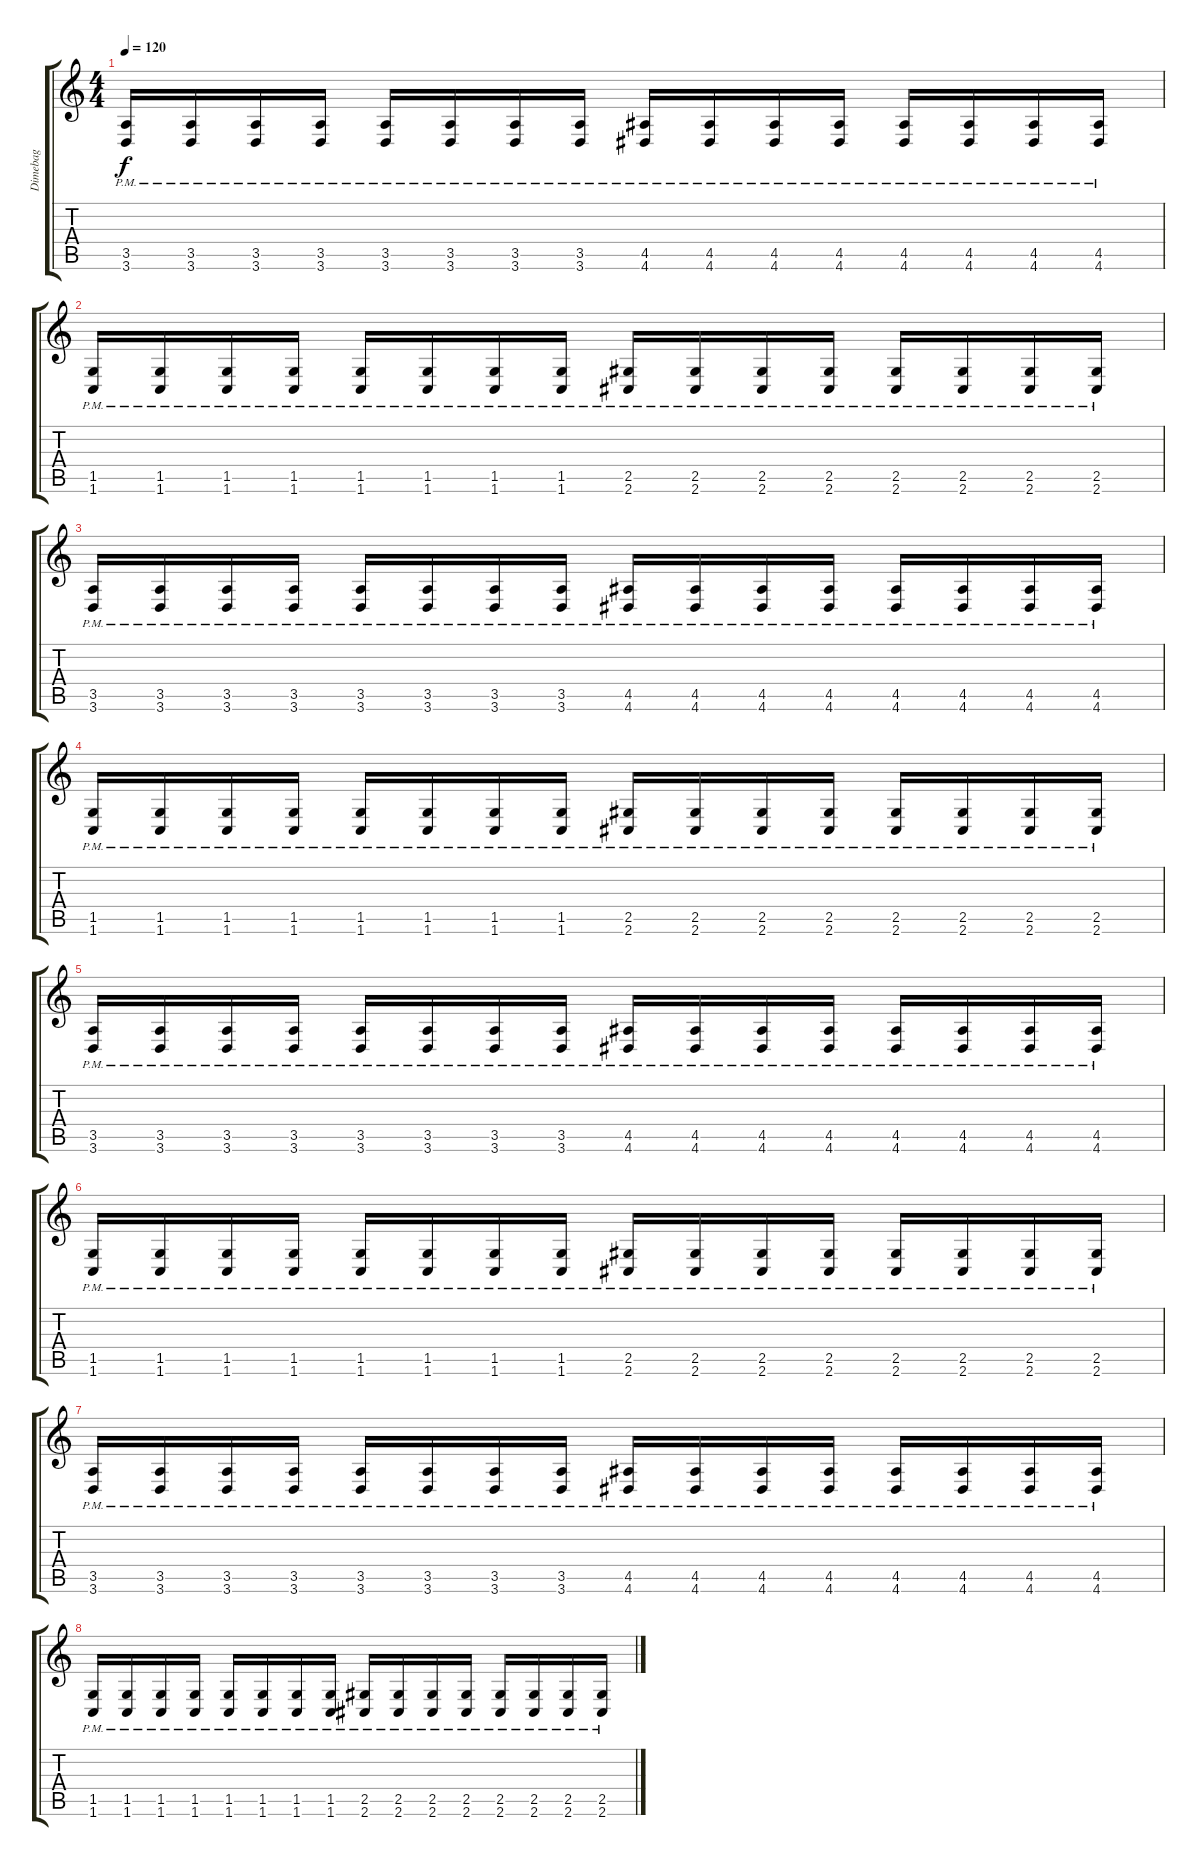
\track ("Dimebag" "Dimebag") {instrument overdrivenguitar}
\staff {score tabs}
\tuning (Db4 Ab3 E3 B2 Gb2 B1) {hide}
\ts (4 4)
\tempo 120
\clef g2
\ks c
(3.5{pm} 3.6{pm}).16{dy f} (3.5{pm} 3.6{pm}).16 (3.5{pm} 3.6{pm}).16 (3.5{pm} 3.6{pm}).16 (3.5{pm} 3.6{pm}).16 (3.5{pm} 3.6{pm}).16 (3.5{pm} 3.6{pm}).16 (3.5{pm} 3.6{pm}).16 (4.5{pm} 4.6{pm}).16 (4.5{pm} 4.6{pm}).16 (4.5{pm} 4.6{pm}).16 (4.5{pm} 4.6{pm}).16 (4.5{pm} 4.6{pm}).16 (4.5{pm} 4.6{pm}).16 (4.5{pm} 4.6{pm}).16 (4.5{pm} 4.6{pm}).16 |
(1.5{pm} 1.6{pm}).16 (1.5{pm} 1.6{pm}).16 (1.5{pm} 1.6{pm}).16 (1.5{pm} 1.6{pm}).16 (1.5{pm} 1.6{pm}).16 (1.5{pm} 1.6{pm}).16 (1.5{pm} 1.6{pm}).16 (1.5{pm} 1.6{pm}).16 (2.5{pm} 2.6{pm}).16 (2.5{pm} 2.6{pm}).16 (2.5{pm} 2.6{pm}).16 (2.5{pm} 2.6{pm}).16 (2.5{pm} 2.6{pm}).16 (2.5{pm} 2.6{pm}).16 (2.5{pm} 2.6{pm}).16 (2.5{pm} 2.6{pm}).16 |
(3.5{pm} 3.6{pm}).16 (3.5{pm} 3.6{pm}).16 (3.5{pm} 3.6{pm}).16 (3.5{pm} 3.6{pm}).16 (3.5{pm} 3.6{pm}).16 (3.5{pm} 3.6{pm}).16 (3.5{pm} 3.6{pm}).16 (3.5{pm} 3.6{pm}).16 (4.5{pm} 4.6{pm}).16 (4.5{pm} 4.6{pm}).16 (4.5{pm} 4.6{pm}).16 (4.5{pm} 4.6{pm}).16 (4.5{pm} 4.6{pm}).16 (4.5{pm} 4.6{pm}).16 (4.5{pm} 4.6{pm}).16 (4.5{pm} 4.6{pm}).16 |
(1.5{pm} 1.6{pm}).16 (1.5{pm} 1.6{pm}).16 (1.5{pm} 1.6{pm}).16 (1.5{pm} 1.6{pm}).16 (1.5{pm} 1.6{pm}).16 (1.5{pm} 1.6{pm}).16 (1.5{pm} 1.6{pm}).16 (1.5{pm} 1.6{pm}).16 (2.5{pm} 2.6{pm}).16 (2.5{pm} 2.6{pm}).16 (2.5{pm} 2.6{pm}).16 (2.5{pm} 2.6{pm}).16 (2.5{pm} 2.6{pm}).16 (2.5{pm} 2.6{pm}).16 (2.5{pm} 2.6{pm}).16 (2.5{pm} 2.6{pm}).16 |
(3.5{pm} 3.6{pm}).16 (3.5{pm} 3.6{pm}).16 (3.5{pm} 3.6{pm}).16 (3.5{pm} 3.6{pm}).16 (3.5{pm} 3.6{pm}).16 (3.5{pm} 3.6{pm}).16 (3.5{pm} 3.6{pm}).16 (3.5{pm} 3.6{pm}).16 (4.5{pm} 4.6{pm}).16 (4.5{pm} 4.6{pm}).16 (4.5{pm} 4.6{pm}).16 (4.5{pm} 4.6{pm}).16 (4.5{pm} 4.6{pm}).16 (4.5{pm} 4.6{pm}).16 (4.5{pm} 4.6{pm}).16 (4.5{pm} 4.6{pm}).16 |
(1.5{pm} 1.6{pm}).16 (1.5{pm} 1.6{pm}).16 (1.5{pm} 1.6{pm}).16 (1.5{pm} 1.6{pm}).16 (1.5{pm} 1.6{pm}).16 (1.5{pm} 1.6{pm}).16 (1.5{pm} 1.6{pm}).16 (1.5{pm} 1.6{pm}).16 (2.5{pm} 2.6{pm}).16 (2.5{pm} 2.6{pm}).16 (2.5{pm} 2.6{pm}).16 (2.5{pm} 2.6{pm}).16 (2.5{pm} 2.6{pm}).16 (2.5{pm} 2.6{pm}).16 (2.5{pm} 2.6{pm}).16 (2.5{pm} 2.6{pm}).16 |
(3.5{pm} 3.6{pm}).16 (3.5{pm} 3.6{pm}).16 (3.5{pm} 3.6{pm}).16 (3.5{pm} 3.6{pm}).16 (3.5{pm} 3.6{pm}).16 (3.5{pm} 3.6{pm}).16 (3.5{pm} 3.6{pm}).16 (3.5{pm} 3.6{pm}).16 (4.5{pm} 4.6{pm}).16 (4.5{pm} 4.6{pm}).16 (4.5{pm} 4.6{pm}).16 (4.5{pm} 4.6{pm}).16 (4.5{pm} 4.6{pm}).16 (4.5{pm} 4.6{pm}).16 (4.5{pm} 4.6{pm}).16 (4.5{pm} 4.6{pm}).16 |
(1.5{pm} 1.6{pm}).16 (1.5{pm} 1.6{pm}).16 (1.5{pm} 1.6{pm}).16 (1.5{pm} 1.6{pm}).16 (1.5{pm} 1.6{pm}).16 (1.5{pm} 1.6{pm}).16 (1.5{pm} 1.6{pm}).16 (1.5{pm} 1.6{pm}).16 (2.5{pm} 2.6{pm}).16 (2.5{pm} 2.6{pm}).16 (2.5{pm} 2.6{pm}).16 (2.5{pm} 2.6{pm}).16 (2.5{pm} 2.6{pm}).16 (2.5{pm} 2.6{pm}).16 (2.5{pm} 2.6{pm}).16 (2.5{pm} 2.6{pm}).16
